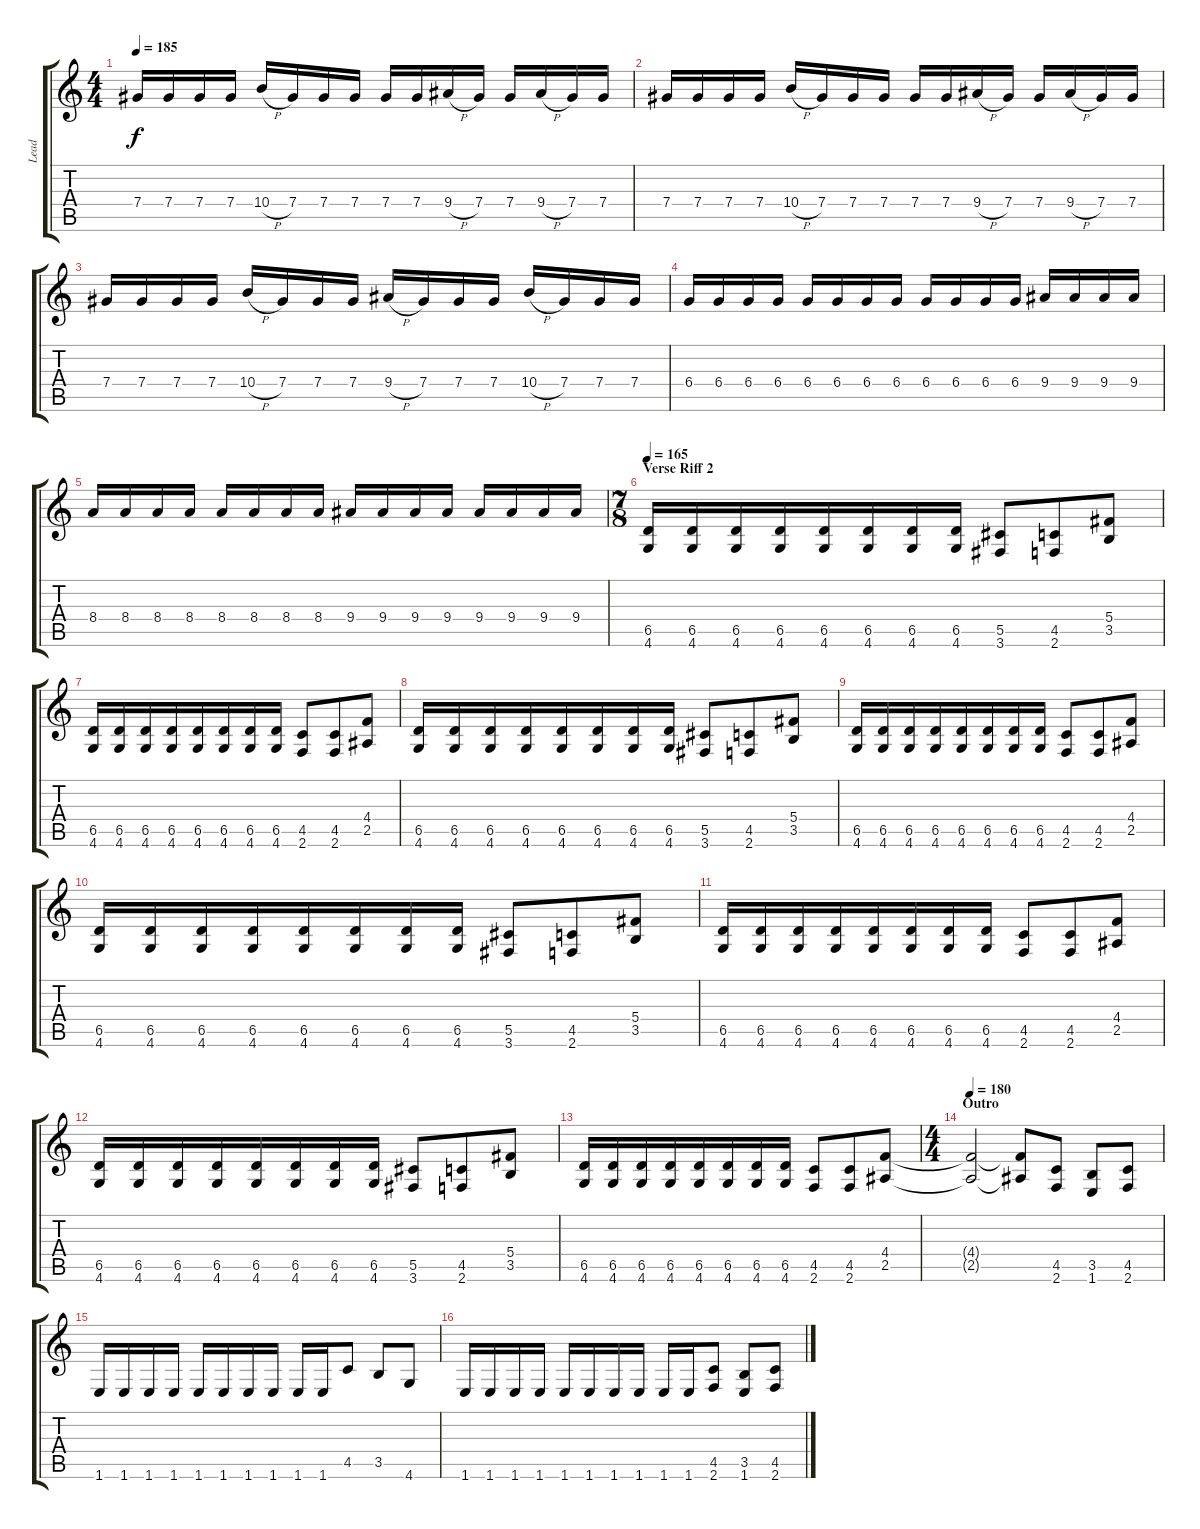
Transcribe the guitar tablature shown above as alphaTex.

\track ("Lead" "Lead") {instrument distortionguitar}
\staff {score tabs}
\tuning (Eb4 Bb3 Gb3 Db3 Ab2 Eb2) {hide}
\ts (4 4)
\tempo 185
\clef g2
\ks c
7.4.16{dy f} 7.4.16 7.4.16 7.4.16 10.4{h}.16 7.4.16 7.4.16 7.4.16 7.4.16 7.4.16 9.4{h}.16 7.4.16 7.4.16 9.4{h}.16 7.4.16 7.4.16 |
7.4.16 7.4.16 7.4.16 7.4.16 10.4{h}.16 7.4.16 7.4.16 7.4.16 7.4.16 7.4.16 9.4{h}.16 7.4.16 7.4.16 9.4{h}.16 7.4.16 7.4.16 |
7.4.16 7.4.16 7.4.16 7.4.16 10.4{h}.16 7.4.16 7.4.16 7.4.16 9.4{h}.16 7.4.16 7.4.16 7.4.16 10.4{h}.16 7.4.16 7.4.16 7.4.16 |
6.4.16 6.4.16 6.4.16 6.4.16 6.4.16 6.4.16 6.4.16 6.4.16 6.4.16 6.4.16 6.4.16 6.4.16 9.4.16 9.4.16 9.4.16 9.4.16 |
8.4.16 8.4.16 8.4.16 8.4.16 8.4.16 8.4.16 8.4.16 8.4.16 9.4.16 9.4.16 9.4.16 9.4.16 9.4.16 9.4.16 9.4.16 9.4.16 |
\ts (7 8)
\section ("" "Verse Riff 2")
\tempo 165
(6.5 4.6).16 (6.5 4.6).16 (6.5 4.6).16 (6.5 4.6).16 (6.5 4.6).16 (6.5 4.6).16 (6.5 4.6).16 (6.5 4.6).16 (5.5 3.6).8 (4.5 2.6).8 (5.4 3.5).8 |
(6.5 4.6).16 (6.5 4.6).16 (6.5 4.6).16 (6.5 4.6).16 (6.5 4.6).16 (6.5 4.6).16 (6.5 4.6).16 (6.5 4.6).16 (4.5 2.6).8 (4.5 2.6).8 (4.4 2.5).8 |
(6.5 4.6).16 (6.5 4.6).16 (6.5 4.6).16 (6.5 4.6).16 (6.5 4.6).16 (6.5 4.6).16 (6.5 4.6).16 (6.5 4.6).16 (5.5 3.6).8 (4.5 2.6).8 (5.4 3.5).8 |
(6.5 4.6).16 (6.5 4.6).16 (6.5 4.6).16 (6.5 4.6).16 (6.5 4.6).16 (6.5 4.6).16 (6.5 4.6).16 (6.5 4.6).16 (4.5 2.6).8 (4.5 2.6).8 (4.4 2.5).8 |
(6.5 4.6).16 (6.5 4.6).16 (6.5 4.6).16 (6.5 4.6).16 (6.5 4.6).16 (6.5 4.6).16 (6.5 4.6).16 (6.5 4.6).16 (5.5 3.6).8 (4.5 2.6).8 (5.4 3.5).8 |
(6.5 4.6).16 (6.5 4.6).16 (6.5 4.6).16 (6.5 4.6).16 (6.5 4.6).16 (6.5 4.6).16 (6.5 4.6).16 (6.5 4.6).16 (4.5 2.6).8 (4.5 2.6).8 (4.4 2.5).8 |
(6.5 4.6).16 (6.5 4.6).16 (6.5 4.6).16 (6.5 4.6).16 (6.5 4.6).16 (6.5 4.6).16 (6.5 4.6).16 (6.5 4.6).16 (5.5 3.6).8 (4.5 2.6).8 (5.4 3.5).8 |
(6.5 4.6).16 (6.5 4.6).16 (6.5 4.6).16 (6.5 4.6).16 (6.5 4.6).16 (6.5 4.6).16 (6.5 4.6).16 (6.5 4.6).16 (4.5 2.6).8 (4.5 2.6).8 (4.4 2.5).8 |
\ts (4 4)
\section ("" "Outro")
\tempo 180
(4.4{t} 2.5{t}).2 (4.4{t} 2.5{t}).8 (4.5 2.6).8 (3.5 1.6).8 (4.5 2.6).8 |
1.6.16 1.6.16 1.6.16 1.6.16 1.6.16 1.6.16 1.6.16 1.6.16 1.6.16 1.6.16 4.5.8 3.5.8 4.6.8 |
1.6.16 1.6.16 1.6.16 1.6.16 1.6.16 1.6.16 1.6.16 1.6.16 1.6.16 1.6.16 (4.5 2.6).8 (3.5 1.6).8 (4.5 2.6).8
